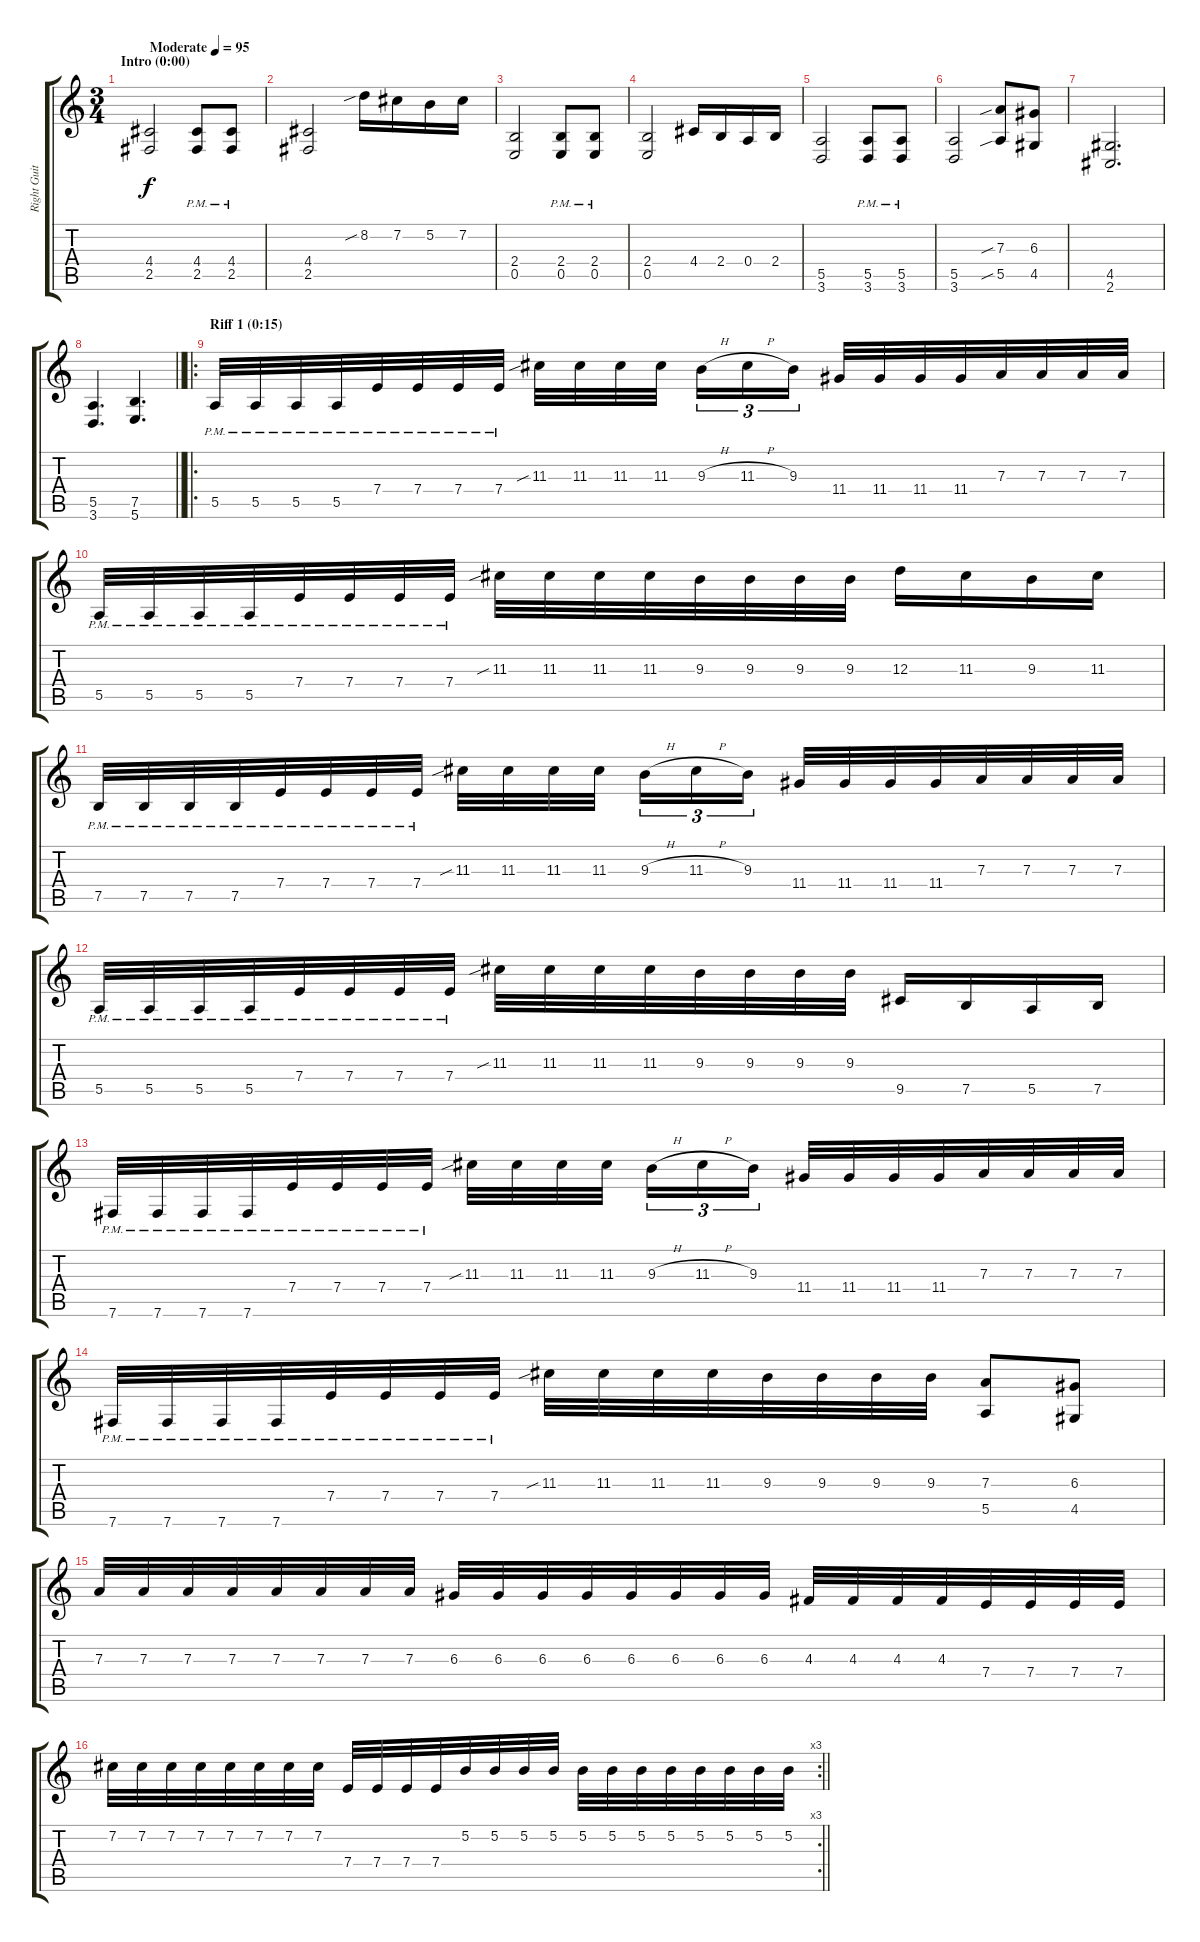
\track ("Right Guitar" "Right Guit") {instrument overdrivenguitar}
\staff {score tabs}
\tuning (B3 Gb3 D3 A2 E2 B1) {hide}
\ts (3 4)
\section ("" "Intro (0:00)")
\tempo (95 "Moderate")
\clef g2
\ks c
(4.4 2.5).2{dy f instrument overdrivenguitar} (4.4{pm} 2.5{pm}).8 (4.4{pm} 2.5{pm}).8 |
(4.4 2.5).2 8.2{sib}.16 7.2.16 5.2.16 7.2.16 |
(2.4 0.5).2 (2.4{pm} 0.5{pm}).8 (2.4{pm} 0.5{pm}).8 |
(2.4 0.5).2 4.4.16 2.4.16 0.4.16 2.4.16 |
(5.5 3.6).2 (5.5{pm} 3.6{pm}).8 (5.5{pm} 3.6{pm}).8 |
(5.5 3.6).2 (7.3{sib} 5.5{sib}).8 (6.3 4.5).8 |
(4.5 2.6).2{d} |
\barLineRight lightlight
(5.5 3.6).4{d} (7.5 5.6).4{d} |
\ro
\section ("" "Riff 1 (0:15)")
5.5{pm}.32 5.5{pm}.32 5.5{pm}.32 5.5{pm}.32 7.4{pm}.32 7.4{pm}.32 7.4{pm}.32 7.4{pm}.32 11.3{sib}.32 11.3.32 11.3.32 11.3.32{beam splitsecondary} 9.3{h}.16{tu (3 2)} 11.3{h}.16{tu (3 2)} 9.3.16{tu (3 2)} 11.4.32 11.4.32 11.4.32 11.4.32 7.3.32 7.3.32 7.3.32 7.3.32 |
5.5{pm}.32 5.5{pm}.32 5.5{pm}.32 5.5{pm}.32 7.4{pm}.32 7.4{pm}.32 7.4{pm}.32 7.4{pm}.32 11.3{sib}.32 11.3.32 11.3.32 11.3.32 9.3.32 9.3.32 9.3.32 9.3.32 12.3.16 11.3.16 9.3.16 11.3.16 |
7.5{pm}.32 7.5{pm}.32 7.5{pm}.32 7.5{pm}.32 7.4{pm}.32 7.4{pm}.32 7.4{pm}.32 7.4{pm}.32 11.3{sib}.32 11.3.32 11.3.32 11.3.32{beam splitsecondary} 9.3{h}.16{tu (3 2)} 11.3{h}.16{tu (3 2)} 9.3.16{tu (3 2)} 11.4.32 11.4.32 11.4.32 11.4.32 7.3.32 7.3.32 7.3.32 7.3.32 |
5.5{pm}.32 5.5{pm}.32 5.5{pm}.32 5.5{pm}.32 7.4{pm}.32 7.4{pm}.32 7.4{pm}.32 7.4{pm}.32 11.3{sib}.32 11.3.32 11.3.32 11.3.32 9.3.32 9.3.32 9.3.32 9.3.32 9.5.16 7.5.16 5.5.16 7.5.16 |
7.6{pm}.32 7.6{pm}.32 7.6{pm}.32 7.6{pm}.32 7.4{pm}.32 7.4{pm}.32 7.4{pm}.32 7.4{pm}.32 11.3{sib}.32 11.3.32 11.3.32 11.3.32{beam splitsecondary} 9.3{h}.16{tu (3 2)} 11.3{h}.16{tu (3 2)} 9.3.16{tu (3 2)} 11.4.32 11.4.32 11.4.32 11.4.32 7.3.32 7.3.32 7.3.32 7.3.32 |
7.6{pm}.32 7.6{pm}.32 7.6{pm}.32 7.6{pm}.32 7.4{pm}.32 7.4{pm}.32 7.4{pm}.32 7.4{pm}.32 11.3{sib}.32 11.3.32 11.3.32 11.3.32 9.3.32 9.3.32 9.3.32 9.3.32 (7.3 5.5).8 (6.3 4.5).8 |
7.3.32 7.3.32 7.3.32 7.3.32 7.3.32 7.3.32 7.3.32 7.3.32 6.3.32 6.3.32 6.3.32 6.3.32 6.3.32 6.3.32 6.3.32 6.3.32 4.3.32 4.3.32 4.3.32 4.3.32 7.4.32 7.4.32 7.4.32 7.4.32 |
\rc 3
\barLineRight lightlight
7.2.32 7.2.32 7.2.32 7.2.32 7.2.32 7.2.32 7.2.32 7.2.32 7.4.32 7.4.32 7.4.32 7.4.32 5.2.32 5.2.32 5.2.32 5.2.32 5.2.32 5.2.32 5.2.32 5.2.32 5.2.32 5.2.32 5.2.32 5.2.32
